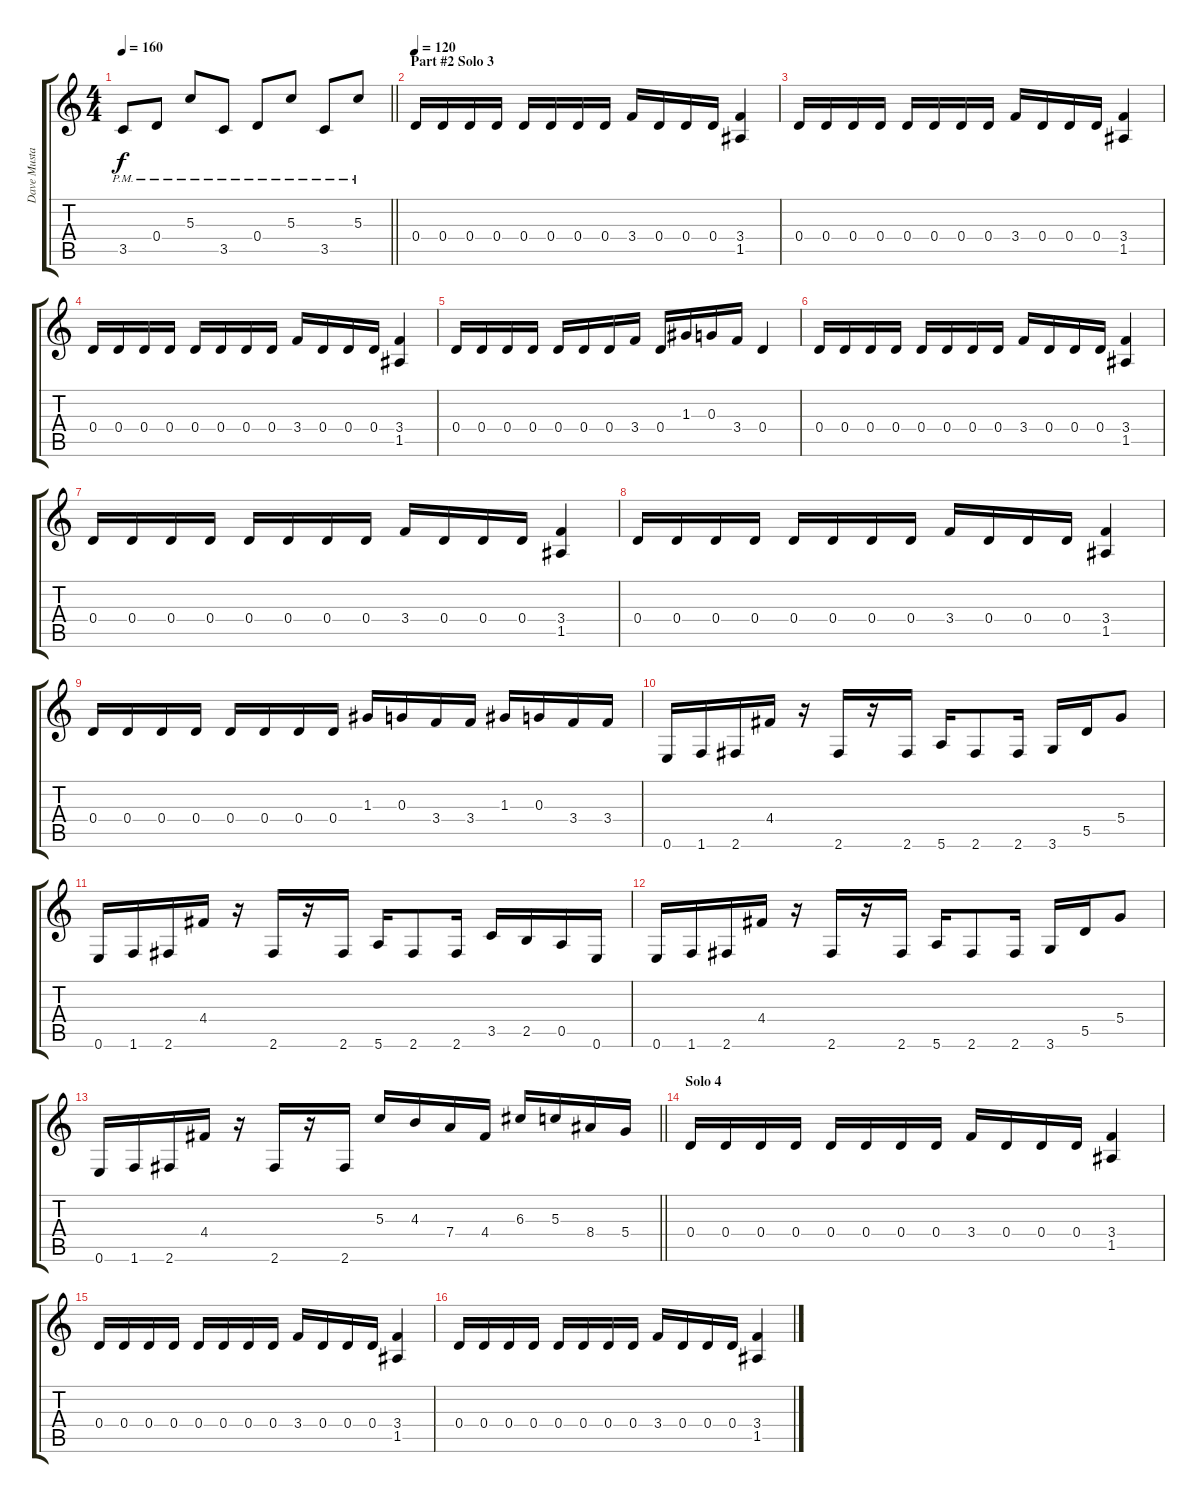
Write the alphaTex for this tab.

\track ("Dave Mustaine" "Dave Musta") {instrument distortionguitar}
\staff {score tabs}
\tuning (E4 B3 G3 D3 A2 E2) {hide}
\ts (4 4)
\tempo 160
\clef g2
\barLineRight lightlight
\ks c
3.5{pm}.8{dy f} 0.4{pm}.8 5.3{pm}.8 3.5{pm}.8 0.4{pm}.8 5.3{pm}.8 3.5{pm}.8 5.3{pm}.8 |
\section ("" "Part #2 Solo 3")
\tempo 120
0.4.16 0.4.16 0.4.16 0.4.16 0.4.16 0.4.16 0.4.16 0.4.16 3.4.16 0.4.16 0.4.16 0.4.16 (3.4 1.5).4 |
0.4.16 0.4.16 0.4.16 0.4.16 0.4.16 0.4.16 0.4.16 0.4.16 3.4.16 0.4.16 0.4.16 0.4.16 (3.4 1.5).4 |
0.4.16 0.4.16 0.4.16 0.4.16 0.4.16 0.4.16 0.4.16 0.4.16 3.4.16 0.4.16 0.4.16 0.4.16 (3.4 1.5).4 |
0.4.16 0.4.16 0.4.16 0.4.16 0.4.16 0.4.16 0.4.16 3.4.16 0.4.16 1.3.16 0.3.16 3.4.16 0.4.4 |
0.4.16 0.4.16 0.4.16 0.4.16 0.4.16 0.4.16 0.4.16 0.4.16 3.4.16 0.4.16 0.4.16 0.4.16 (3.4 1.5).4 |
0.4.16 0.4.16 0.4.16 0.4.16 0.4.16 0.4.16 0.4.16 0.4.16 3.4.16 0.4.16 0.4.16 0.4.16 (3.4 1.5).4 |
0.4.16 0.4.16 0.4.16 0.4.16 0.4.16 0.4.16 0.4.16 0.4.16 3.4.16 0.4.16 0.4.16 0.4.16 (3.4 1.5).4 |
0.4.16 0.4.16 0.4.16 0.4.16 0.4.16 0.4.16 0.4.16 0.4.16 1.3.16 0.3.16 3.4.16 3.4.16 1.3.16 0.3.16 3.4.16 3.4.16 |
0.6.16 1.6.16 2.6.16 4.4.16 r.16 2.6.16 r.16 2.6.16 5.6.16 2.6.8 2.6.16 3.6.16 5.5.16 5.4.8 |
0.6.16 1.6.16 2.6.16 4.4.16 r.16 2.6.16 r.16 2.6.16 5.6.16 2.6.8 2.6.16 3.5.16 2.5.16 0.5.16 0.6.16 |
0.6.16 1.6.16 2.6.16 4.4.16 r.16 2.6.16 r.16 2.6.16 5.6.16 2.6.8 2.6.16 3.6.16 5.5.16 5.4.8 |
\barLineRight lightlight
0.6.16 1.6.16 2.6.16 4.4.16 r.16 2.6.16 r.16 2.6.16 5.3.16 4.3.16 7.4.16 4.4.16 6.3.16 5.3.16 8.4.16 5.4.16 |
\section ("" "Solo 4")
0.4.16 0.4.16 0.4.16 0.4.16 0.4.16 0.4.16 0.4.16 0.4.16 3.4.16 0.4.16 0.4.16 0.4.16 (3.4 1.5).4 |
0.4.16 0.4.16 0.4.16 0.4.16 0.4.16 0.4.16 0.4.16 0.4.16 3.4.16 0.4.16 0.4.16 0.4.16 (3.4 1.5).4 |
0.4.16 0.4.16 0.4.16 0.4.16 0.4.16 0.4.16 0.4.16 0.4.16 3.4.16 0.4.16 0.4.16 0.4.16 (3.4 1.5).4
